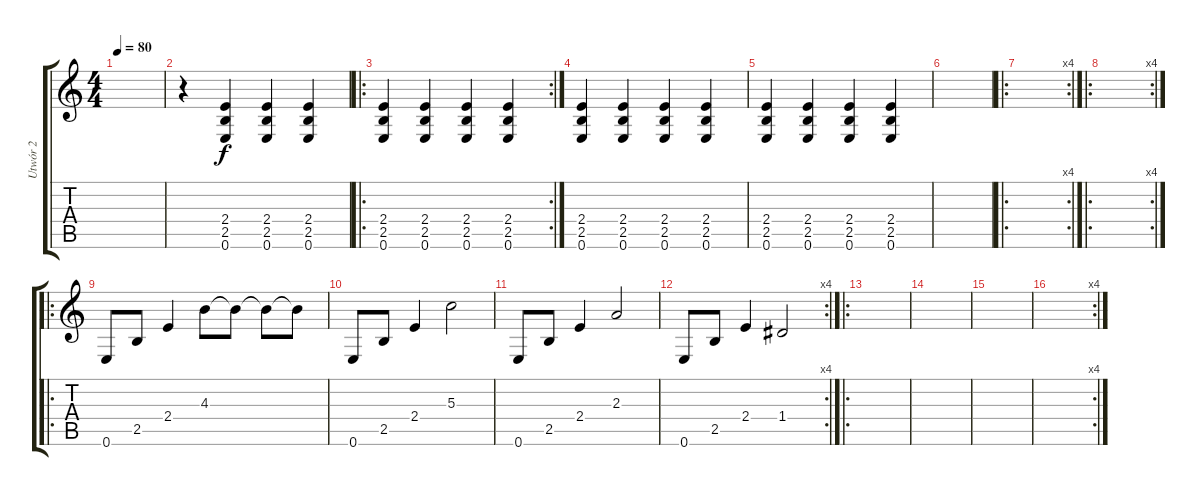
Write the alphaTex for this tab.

\track ("Utwór 2" "Utwór 2") {instrument acousticguitarnylon}
\staff {score tabs}
\tuning (E4 B3 G3 D3 A2 E2) {hide}
\ts (4 4)
\tempo 80
\clef g2
\ks c
|
r.4 (2.4 2.5 0.6).4 (2.4 2.5 0.6).4 (2.4 2.5 0.6).4 |
\ro
\rc 2
(2.4 2.5 0.6).4 (2.4 2.5 0.6).4 (2.4 2.5 0.6).4 (2.4 2.5 0.6).4 |
(2.4 2.5 0.6).4 (2.4 2.5 0.6).4 (2.4 2.5 0.6).4 (2.4 2.5 0.6).4 |
(2.4 2.5 0.6).4 (2.4 2.5 0.6).4 (2.4 2.5 0.6).4 (2.4 2.5 0.6).4 |
|
\ro
\rc 4
|
\ro
\rc 4
|
\ro
0.6.8 2.5.8 2.4.4 4.3.8 4.3{t}.8 4.3{t}.8 4.3{t}.8 |
0.6.8 2.5.8 2.4.4 5.3.2 |
0.6.8 2.5.8 2.4.4 2.3.2 |
\rc 4
0.6.8 2.5.8 2.4.4 1.4.2 |
\ro
|
|
|
\rc 4
